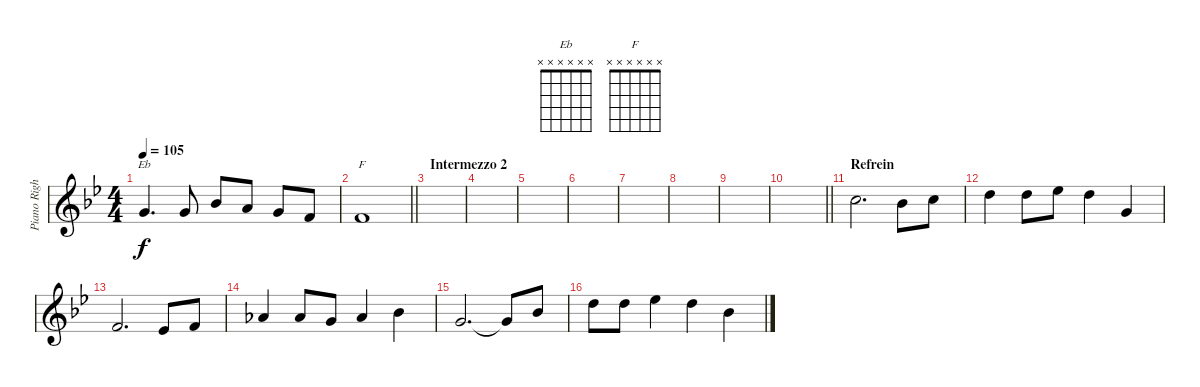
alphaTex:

\track ("Piano Right" "Piano Righ") {instrument acousticgrandpiano}
\staff {score}
\tuning (E4 B3 G3 D3 A2 E2) {hide}
\chord ("Eb" x x x x x x)
\chord ("F" x x x x x x)
\ts (4 4)
\tempo 105
\clef g2
\ks bb
3.1.4{d ch "Eb" dy f} 3.1.8 6.1.8 5.1.8 3.1.8 1.1.8 |
\barLineRight lightlight
1.1.1{ch "F"} |
\section ("" "Intermezzo 2")
|
|
|
|
|
|
|
\barLineRight lightlight
|
\section ("" "Refrein")
8.1.2{d} 6.1.8 8.1.8 |
10.1.4 10.1.8 11.1.8 10.1.4 8.2.4 |
10.3.2{d} 8.3.8 10.3.8 |
9.2.4 9.2.8 8.2.8 9.2.4 6.1.4 |
8.2.2{d} 8.2{t}.8 6.1.8 |
10.1.8 10.1.8 11.1.4 10.1.4 11.2.4
